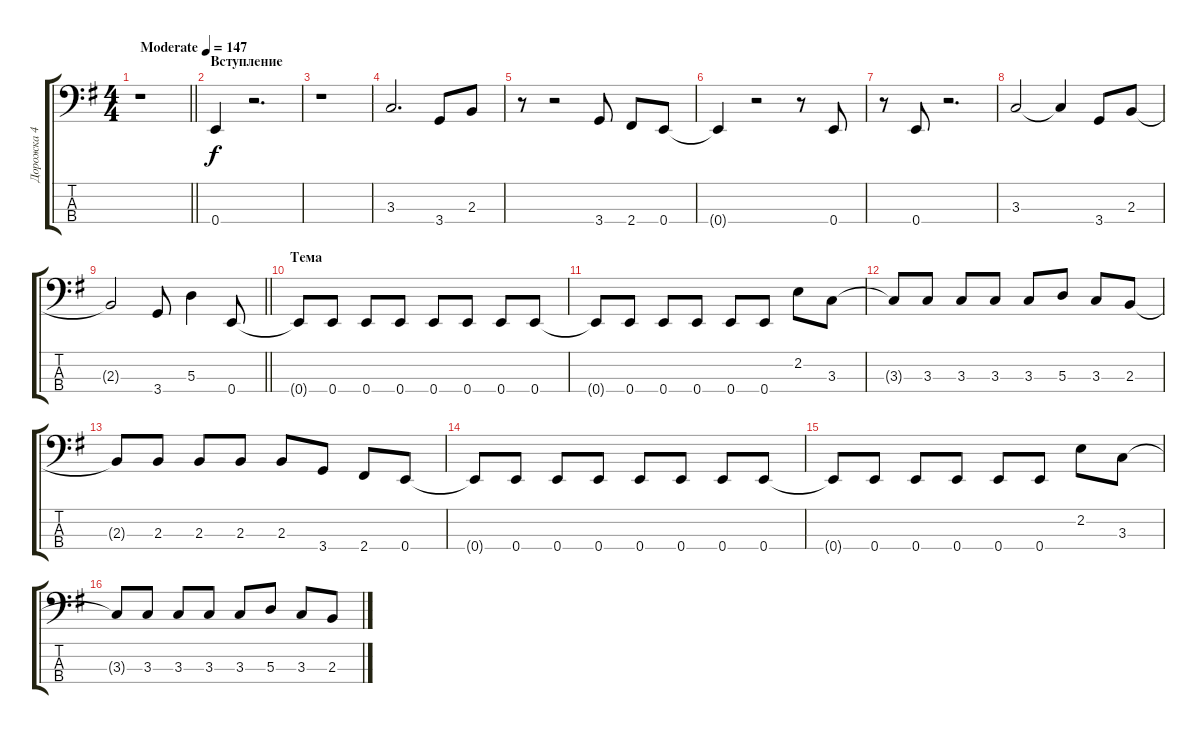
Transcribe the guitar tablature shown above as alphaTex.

\track ("Дорожка 4" "Дорожка 4") {instrument electricbassfinger}
\staff {score tabs}
\tuning (G2 D2 A1 E1) {hide}
\ts (4 4)
\tempo (147 "Moderate")
\clef f4
\barLineRight lightlight
\ks eminor
r.1{dy f instrument electricbassfinger} |
\section ("" "Вступление")
0.4.4 r.2{d} |
r.1 |
3.3.2{d} 3.4.8 2.3.8 |
r.8 r.2 3.4.8 2.4.8 0.4.8 |
0.4{t}.4 r.2 r.8 0.4.8 |
r.8 0.4.8 r.2{d} |
3.3.2 3.3{t}.4 3.4.8 2.3.8 |
\barLineRight lightlight
2.3{t}.2 3.4.8 5.3.4 0.4.8 |
\section ("" "Тема")
0.4{t}.8 0.4.8 0.4.8 0.4.8 0.4.8 0.4.8 0.4.8 0.4.8 |
0.4{t}.8 0.4.8 0.4.8 0.4.8 0.4.8 0.4.8 2.2.8 3.3.8 |
3.3{t}.8 3.3.8 3.3.8 3.3.8 3.3.8 5.3.8 3.3.8 2.3.8 |
2.3{t}.8 2.3.8 2.3.8 2.3.8 2.3.8 3.4.8 2.4.8 0.4.8 |
0.4{t}.8 0.4.8 0.4.8 0.4.8 0.4.8 0.4.8 0.4.8 0.4.8 |
0.4{t}.8 0.4.8 0.4.8 0.4.8 0.4.8 0.4.8 2.2.8 3.3.8 |
3.3{t}.8 3.3.8 3.3.8 3.3.8 3.3.8 5.3.8 3.3.8 2.3.8
